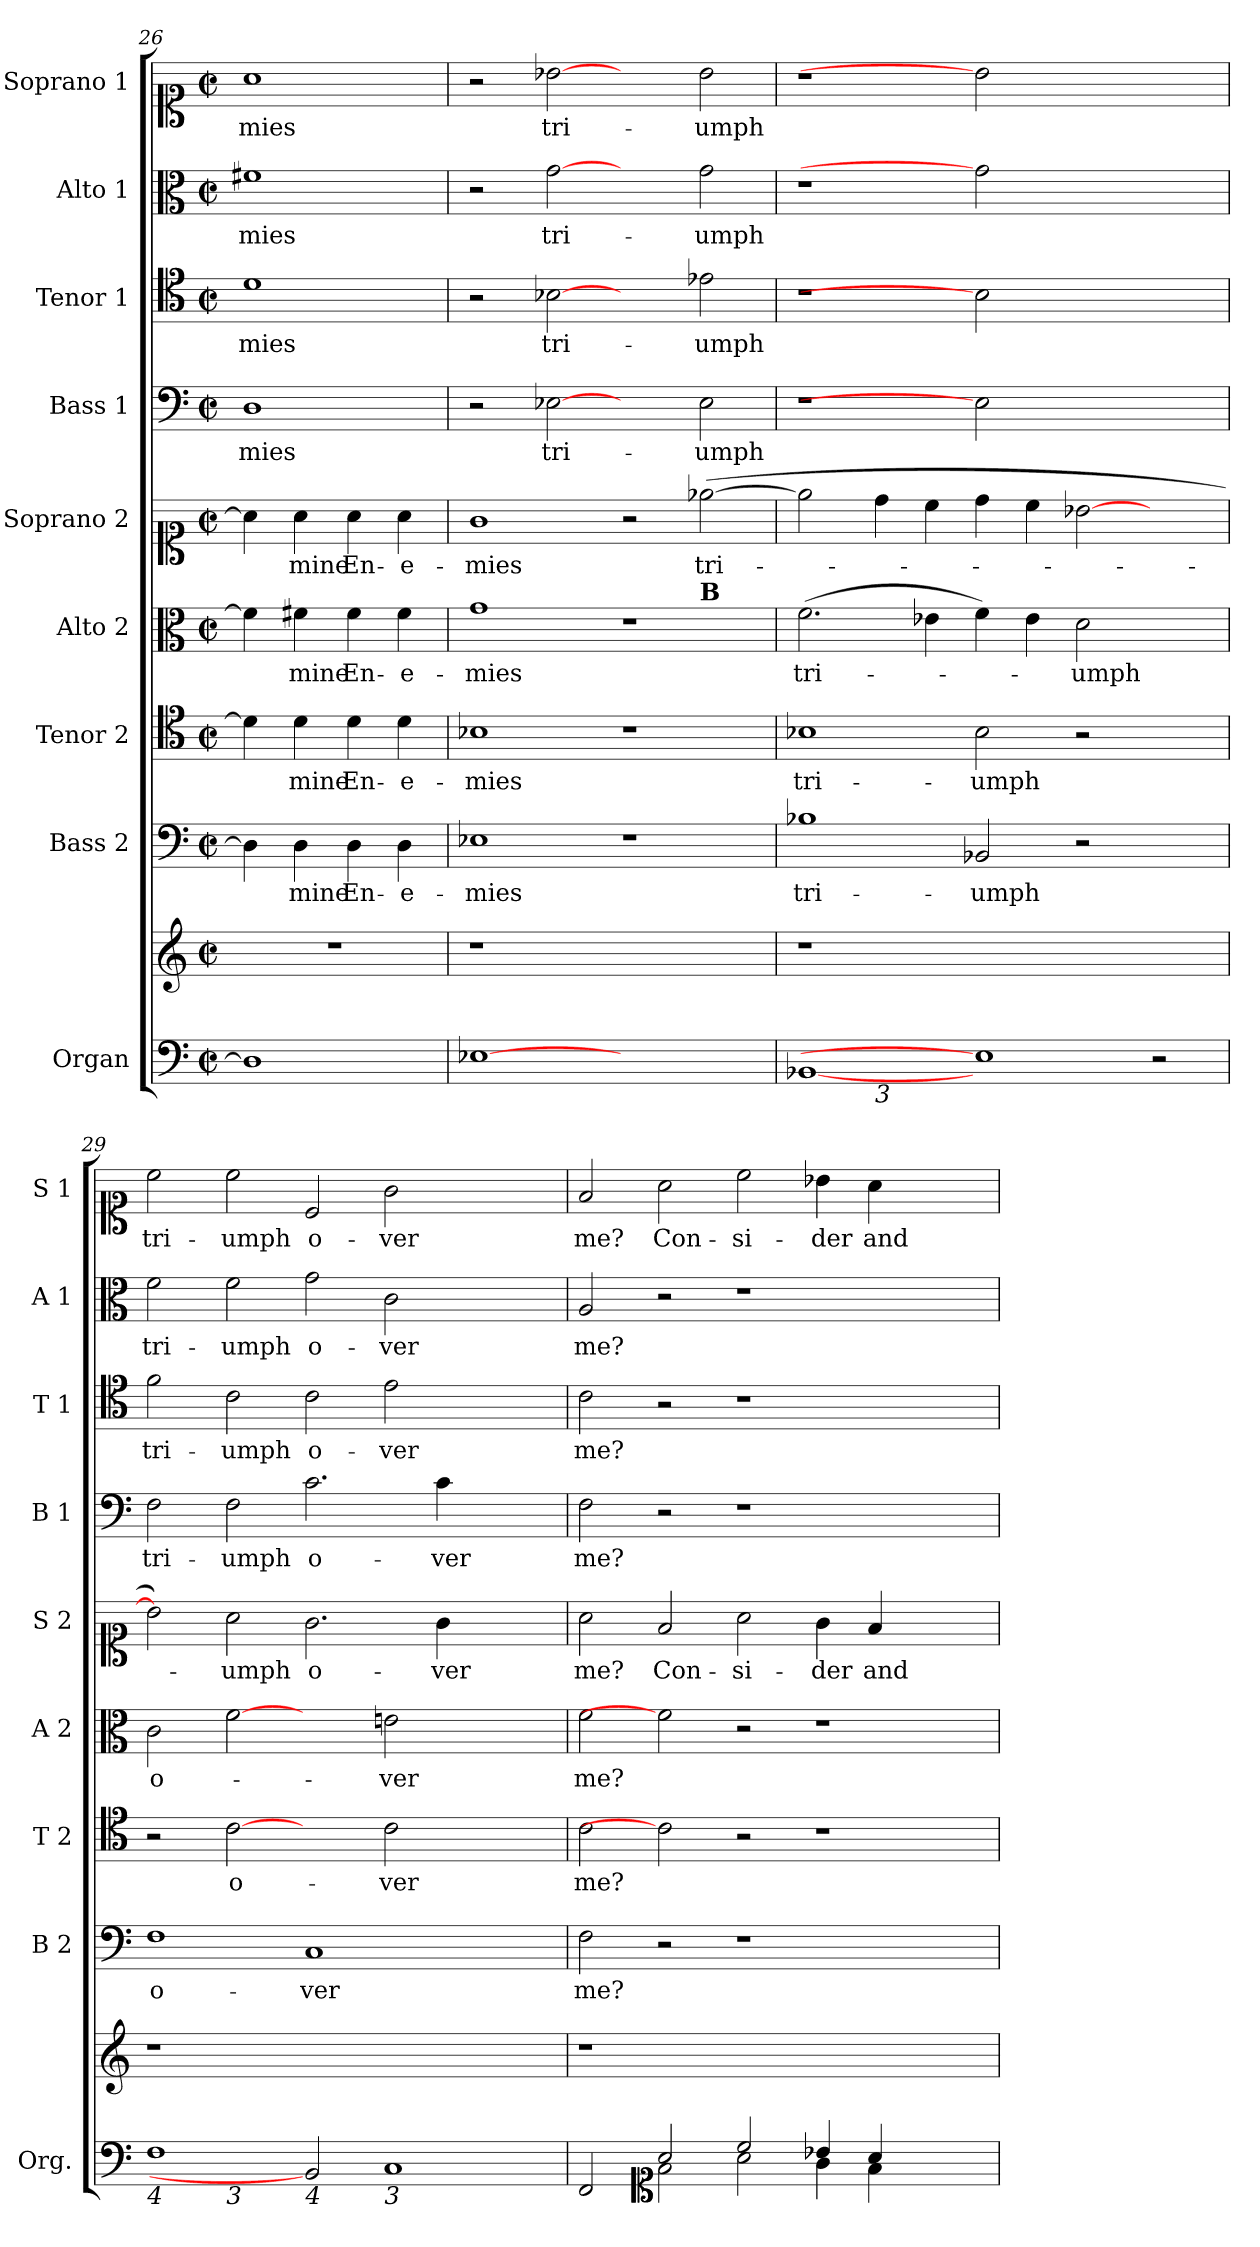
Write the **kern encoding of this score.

**kern	**kern	**kern	**text	**kern	**text	**kern	**text	**kern	**text	**kern	**text	**kern	**text	**kern	**text	**kern	**text
*part9	*part9	*part8	*part8	*part7	*part7	*part6	*part6	*part5	*part5	*part4	*part4	*part3	*part3	*part2	*part2	*part1	*part1
*staff10	*staff9	*staff8	*staff8	*staff7	*staff7	*staff6	*staff6	*staff5	*staff5	*staff4	*staff4	*staff3	*staff3	*staff2	*staff2	*staff1	*staff1
*I"Organ	*	*I"Bass 2	*	*I"Tenor 2	*	*I"Alto 2	*	*I"Soprano 2	*	*I"Bass 1	*	*I"Tenor 1	*	*I"Alto 1	*	*I"Soprano 1	*
*I'Org.	*	*I'B 2	*	*I'T 2	*	*I'A 2	*	*I'S 2	*	*I'B 1	*	*I'T 1	*	*I'A 1	*	*I'S 1	*
*clefF4	*clefG2	*clefF4	*	*clefC4	*	*clefC3	*	*clefC1	*	*clefF4	*	*clefC4	*	*clefC3	*	*clefC1	*
*k[]	*k[]	*k[]	*	*k[]	*	*k[]	*	*k[]	*	*k[]	*	*k[]	*	*k[]	*	*k[]	*
*a:	*a:	*a:	*	*a:	*	*a:	*	*a:	*	*a:	*	*a:	*	*a:	*	*a:	*
*M2/2	*M2/2	*M2/2	*	*M2/2	*	*M2/2	*	*M2/2	*	*M2/2	*	*M2/2	*	*M2/2	*	*M2/2	*
*met(c|)	*met(c|)	*met(c|)	*	*met(c|)	*	*met(c|)	*	*met(c|)	*	*met(c|)	*	*met(c|)	*	*met(c|)	*	*met(c|)	*
=26	=26	=26	=26	=26	=26	=26	=26	=26	=26	=26	=26	=26	=26	=26	=26	=26	=26
!	!	!	!	!	!	!	!	!	!	!	!LO:LY:b	!	!LO:LY:b	!	!LO:LY:b	!	!LO:LY:b
1D]	1r	4D\]	.	4d\]	.	4f#\]	.	4a\]	.	1D	-mies	1d	-mies	1f#X	-mies	1a	-mies
!	!	!	!LO:LY:b	!	!LO:LY:b	!	!LO:LY:b	!	!LO:LY:b	!	!	!	!	!	!	!	!
.	.	4D\	mine	4d\	mine	4f#X\	mine	4a\	mine	.	.	.	.	.	.	.	.
!	!	!	!LO:LY:b	!	!LO:LY:b	!	!LO:LY:b	!	!LO:LY:b	!	!	!	!	!	!	!	!
.	.	4D\	En-	4d\	En-	4f#\	En-	4a\	En-	.	.	.	.	.	.	.	.
!	!	!	!LO:LY:b	!	!LO:LY:b	!	!LO:LY:b	!	!LO:LY:b	!	!	!	!	!	!	!	!
.	.	4D\	-e-	4d\	-e-	4f#\	-e-	4a\	-e-	.	.	.	.	.	.	.	.
=27	=27	=27	=27	=27	=27	=27	=27	=27	=27	=27	=27	=27	=27	=27	=27	=27	=27
!	!	!	!LO:LY:b	!	!LO:LY:b	!	!LO:LY:b	!	!LO:LY:b	!	!	!	!	!	!	!	!
*	*	*	*	*	*	*^	*	*	*	*	*	*	*	*	*	*	*
[1E-X	1r	1E-X	-mies	1B-X	-mies	1g	1.ryy	-mies	1g	-mies	2r	.	2r	.	2r	.	2r	.
!	!	!	!	!	!	!	!	!	!	!	!	!LO:LY:b	!	!LO:LY:b	!	!LO:LY:b	!	!LO:LY:b
.	.	.	.	.	.	.	.	.	.	.	[2E-X	tri-	[2B-X	tri-	[2g	tri-	[2b-X	tri-
1ryy	1ryy	1r	.	1r	.	1r	.	.	2r	.	2ryy	.	2ryy	.	2ryy	.	2ryy	.
!	!	!	!	!	!	!	!LO:TX:a:B:t=B	!	!	!	!	!	!	!	!	!	!	!
!	!	!	!	!	!	!	!	!	!	!LO:LY:b	!	!LO:LY:b	!	!LO:LY:b	!	!LO:LY:b	!	!LO:LY:b
.	.	.	.	.	.	.	2ryy	.	(>[2ee-X\	tri-	2E-\	-umph	2e-X\	-umph	2g\	-umph	2b-\	-umph
!!LO:PB:g=z
=28	=28	=28	=28	=28	=28	=28	=28	=28	=28	=28	=28	=28	=28	=28	=28	=28	=28	=28
!LO:TX:b:i:t=4	!	!	!	!	!	!	!	!	!	!	!	!	!	!	!	!	!	!
!	!	!	!LO:LY:b	!	!LO:LY:b	!	!	!LO:LY:b	!	!	!	!	!	!	!	!	!	!
*^	*	*	*	*	*	*v	*v	*	*	*	*	*	*	*	*	*	*	*
[1BB-X	2ryy	1r	1B-X	tri-	1B-X	tri-	(>2.f\	tri-	2ee-\]	.	1r	.	1r	.	1r	.	1r	.
!	!LO:TX:b:i:t=3	!	!	!	!	!	!	!	!	!	!	!	!	!	!	!	!	!
.	0ryy	.	.	.	.	.	.	.	4dd\	.	.	.	.	.	.	.	.	.
.	.	.	.	.	.	.	4e-X\	.	4cc\	.	.	.	.	.	.	.	.	.
!	!	!	!	!LO:LY:b	!	!LO:LY:b	!	!	!	!	!	!	!	!	!	!	!	!
1E-]	.	1.ryy	2BB-X/	-umph	2B-\	-umph	4f\)	.	4dd\	.	2E-]	.	2B-]	.	2g]	.	2b-]	.
.	.	.	.	.	.	.	4e-\	.	4cc\	.	.	.	.	.	.	.	.	.
!	!	!	!	!	!	!	!	!LO:LY:b	!	!	!	!	!	!	!	!	!	!
.	.	.	2r	.	2r	.	2d\	-umph	[2b-X\	.	1ryy	.	1ryy	.	1ryy	.	1ryy	.
2r	.	.	2ryy	.	2ryy	.	2ryy	.	2ryy	.	.	.	.	.	.	.	.	.
=29	=29	=29	=29	=29	=29	=29	=29	=29	=29	=29	=29	=29	=29	=29	=29	=29	=29	=29
!LO:TX:b:i:t=4	!	!	!	!	!	!	!	!	!	!	!	!	!	!	!	!	!	!
!	!	!	!	!LO:LY:b	!	!	!	!LO:LY:b	!	!	!	!LO:LY:b	!	!LO:LY:b	!	!LO:LY:b	!	!LO:LY:b
1F	2ryy	1r	1F	o-	2r	.	2c\	o-	2b-\])	.	2F\	tri-	2f\	tri-	2f\	tri-	2cc\	tri-
!	!LO:TX:b:i:t=3	!	!	!	!	!	!	!	!	!	!	!	!	!	!	!	!	!
!	!	!	!	!	!	!LO:LY:b	!	!	!	!LO:LY:b	!	!LO:LY:b	!	!LO:LY:b	!	!LO:LY:b	!	!LO:LY:b
.	0ryy	.	.	.	[2c	o-	[2f	.	2a\	-umph	2F\	-umph	2c\	-umph	2f\	-umph	2cc\	-umph
!LO:TX:b:i:t=4	!	!	!	!	!	!	!	!	!	!	!	!	!	!	!	!	!	!
!	!	!	!	!LO:LY:b	!	!	!	!	!	!LO:LY:b	!	!LO:LY:b	!	!LO:LY:b	!	!LO:LY:b	!	!LO:LY:b
2BB-]	.	1.ryy	1C	-ver	2ryy	.	2ryy	.	2.g\	o-	2.c\	o-	2c\	o-	2g\	o-	2c/	o-
!LO:TX:b:i:t=3	!	!	!	!	!	!	!	!	!	!	!	!	!	!	!	!	!	!
!	!	!	!	!	!	!LO:LY:b	!	!LO:LY:b	!	!	!	!	!	!LO:LY:b	!	!LO:LY:b	!	!LO:LY:b
1C	.	.	.	.	2c\	-ver	2en\	-ver	.	.	.	.	2e\	-ver	2c\	-ver	2g\	-ver
!	!	!	!	!	!	!	!	!	!	!LO:LY:b	!	!LO:LY:b	!	!	!	!	!	!
.	.	.	.	.	.	.	.	.	4g\	-ver	4c\	-ver	.	.	.	.	.	.
.	.	.	2ryy	.	2ryy	.	2ryy	.	2ryy	.	2ryy	.	2ryy	.	2ryy	.	2ryy	.
=30	=30	=30	=30	=30	=30	=30	=30	=30	=30	=30	=30	=30	=30	=30	=30	=30	=30	=30
!	!	!	!	!LO:LY:b	!	!LO:LY:b	!	!LO:LY:b	!	!LO:LY:b	!	!LO:LY:b	!	!LO:LY:b	!	!LO:LY:b	!	!LO:LY:b
2FF/	2ryy	1r	2F\	me?	2c\	me?	2f\	me?	2a\	me?	2F\	me?	2c\	me?	2A/	me?	2f/	me?
*clefC1	*	*	*	*	*	*	*	*	*	*	*	*	*	*	*	*	*	*
!	!	!	!	!	!	!	!	!	!	!LO:LY:b	!	!	!	!	!	!	!	!LO:LY:b
2a/	2f\	.	2r	.	2c]	.	2f]	.	2f/	Con-	2r	.	2r	.	2r	.	2a\	Con-
!	!	!	!	!	!	!	!	!	!	!LO:LY:b	!	!	!	!	!	!	!	!LO:LY:b
2cc/	2a\	1.ryy	1r	.	2r	.	2r	.	2a\	-si-	1r	.	1r	.	1r	.	2cc\	-si-
!	!	!	!	!	!	!	!	!	!	!LO:LY:b	!	!	!	!	!	!	!	!LO:LY:b
4b-X/	4g\	.	.	.	1r	.	1r	.	4g\	-der	.	.	.	.	.	.	4b-X\	-der
!	!	!	!	!	!	!	!	!	!	!LO:LY:b	!	!	!	!	!	!	!	!LO:LY:b
4a/	4f\	.	.	.	.	.	.	.	4f/	and	.	.	.	.	.	.	4a\	and
2ryy	2ryy	.	2ryy	.	.	.	.	.	2ryy	.	2ryy	.	2ryy	.	2ryy	.	2ryy	.
*v	*v	*	*	*	*	*	*	*	*	*	*	*	*	*	*	*	*	*
=	=	=	=	=	=	=	=	=	=	=	=	=	=	=	=	=	=
*-	*-	*-	*-	*-	*-	*-	*-	*-	*-	*-	*-	*-	*-	*-	*-	*-	*-
